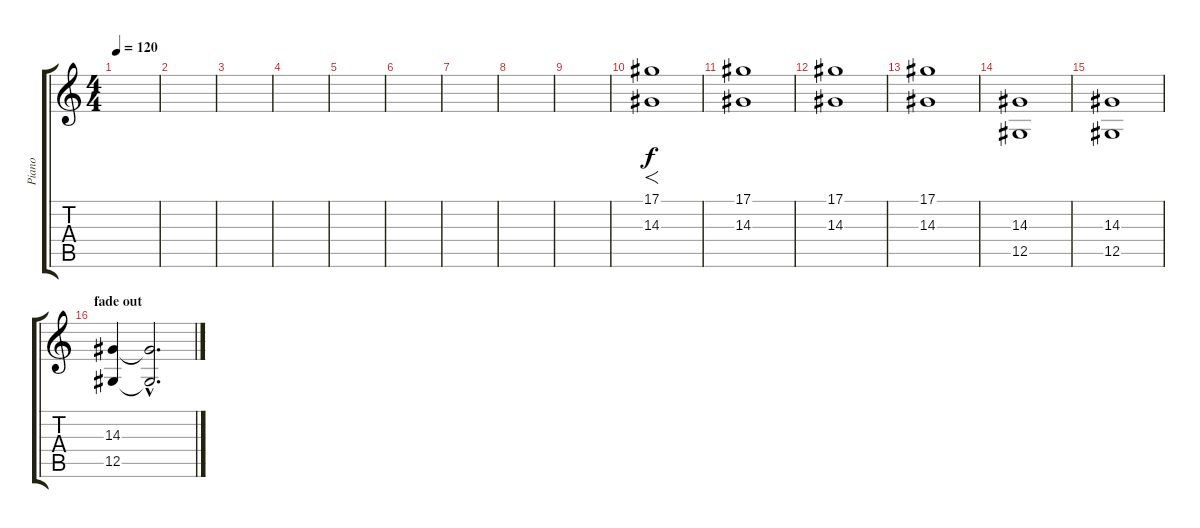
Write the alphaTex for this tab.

\track ("Piano" "Piano") {instrument electricgrandpiano}
\staff {score tabs}
\tuning (Eb4 Bb3 Gb3 Db3 Ab2 Eb2) {hide}
\ts (4 4)
\tempo 120
\clef g2
\ks c
|
|
|
|
|
|
|
|
|
(17.1 14.3).1{f volume 7 instrument stringensemble1} |
(17.1 14.3).1 |
(17.1 14.3).1 |
(17.1 14.3).1 |
(14.3 12.5).1 |
(14.3 12.5).1 |
\section ("" "fade out")
(14.3 12.5).4{volume 7 instrument stringensemble1} (14.3{hac t} 12.5{hac t}).2{d volume 5}
